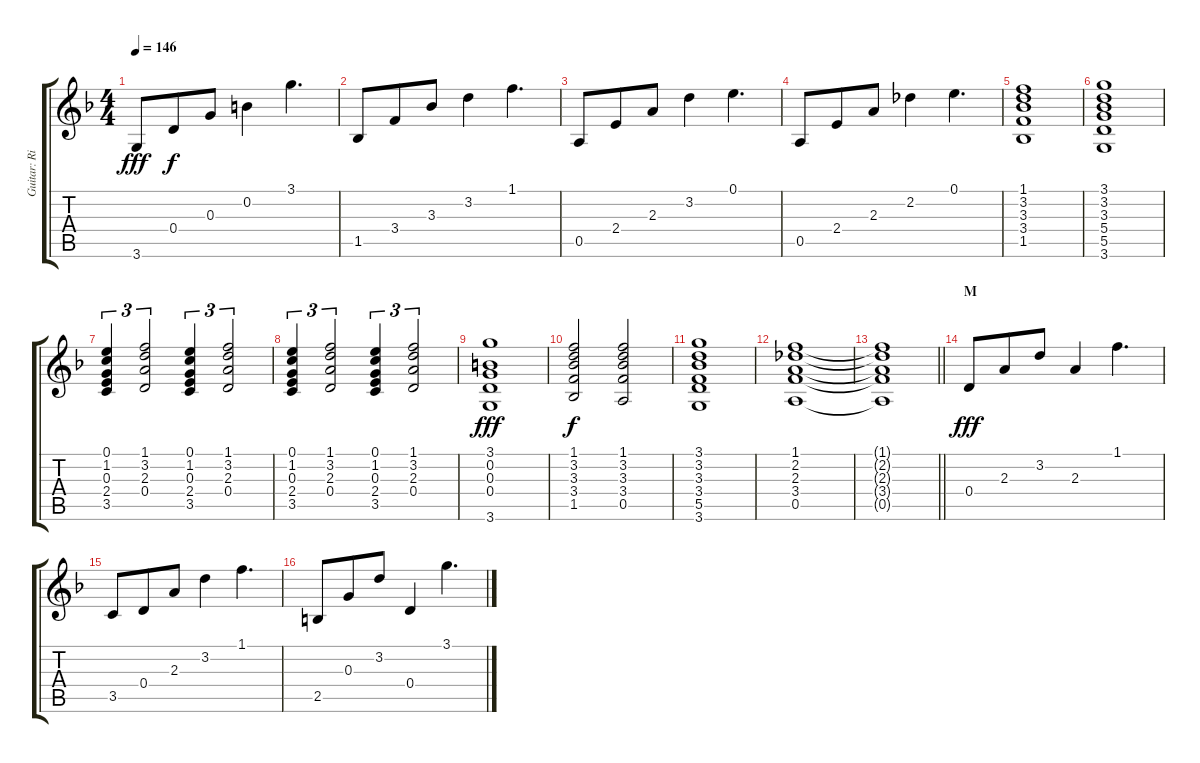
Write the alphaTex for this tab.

\track ("Guitar: Rik" "Guitar: Ri") {instrument electricguitarclean}
\staff {score tabs}
\tuning (E4 B3 G3 D3 A2 E2) {hide}
\ts (4 4)
\tempo 146
\clef g2
\ks f
3.6.8{dy fff} 0.4.8{dy f beam merge} 0.3.8 0.2.4 3.1.4{d} |
1.5.8 3.4.8{beam merge} 3.3.8 3.2.4 1.1.4{d} |
0.5.8 2.4.8{beam merge} 2.3.8 3.2.4 0.1.4{d} |
0.5.8 2.4.8{beam merge} 2.3.8 2.2.4 0.1.4{d} |
(1.1 3.2 3.3 3.4 1.5).1 |
(3.1 3.2 3.3 5.4 5.5 3.6).1 |
(0.1 1.2 0.3 2.4 3.5).4{tu (3 2)} (1.1 3.2 2.3 0.4).2{tu (3 2)} (0.1 1.2 0.3 2.4 3.5).4{tu (3 2)} (1.1 3.2 2.3 0.4).2{tu (3 2)} |
(0.1 1.2 0.3 2.4 3.5).4{tu (3 2)} (1.1 3.2 2.3 0.4).2{tu (3 2)} (0.1 1.2 0.3 2.4 3.5).4{tu (3 2)} (1.1 3.2 2.3 0.4).2{tu (3 2)} |
(3.1 0.2 0.3 0.4 3.6).1{dy fff} |
(1.1 3.2 3.3 3.4 1.5).2{dy f} (1.1 3.2 3.3 3.4 0.5).2 |
(3.1 3.2 3.3 3.4 5.5 3.6).1 |
(1.1 2.2 2.3 3.4 0.5).1 |
\barLineRight lightlight
(1.1{t} 2.2{t} 2.3{t} 3.4{t} 0.5{t}).1 |
\section ("" "M")
0.4.8{dy fff} 2.3.8{beam merge} 3.2.8 2.3.4 1.1.4{d} |
3.5.8 0.4.8{beam merge} 2.3.8 3.2.4 1.1.4{d} |
2.5.8 0.3.8{beam merge} 3.2.8 0.4.4 3.1.4{d}
